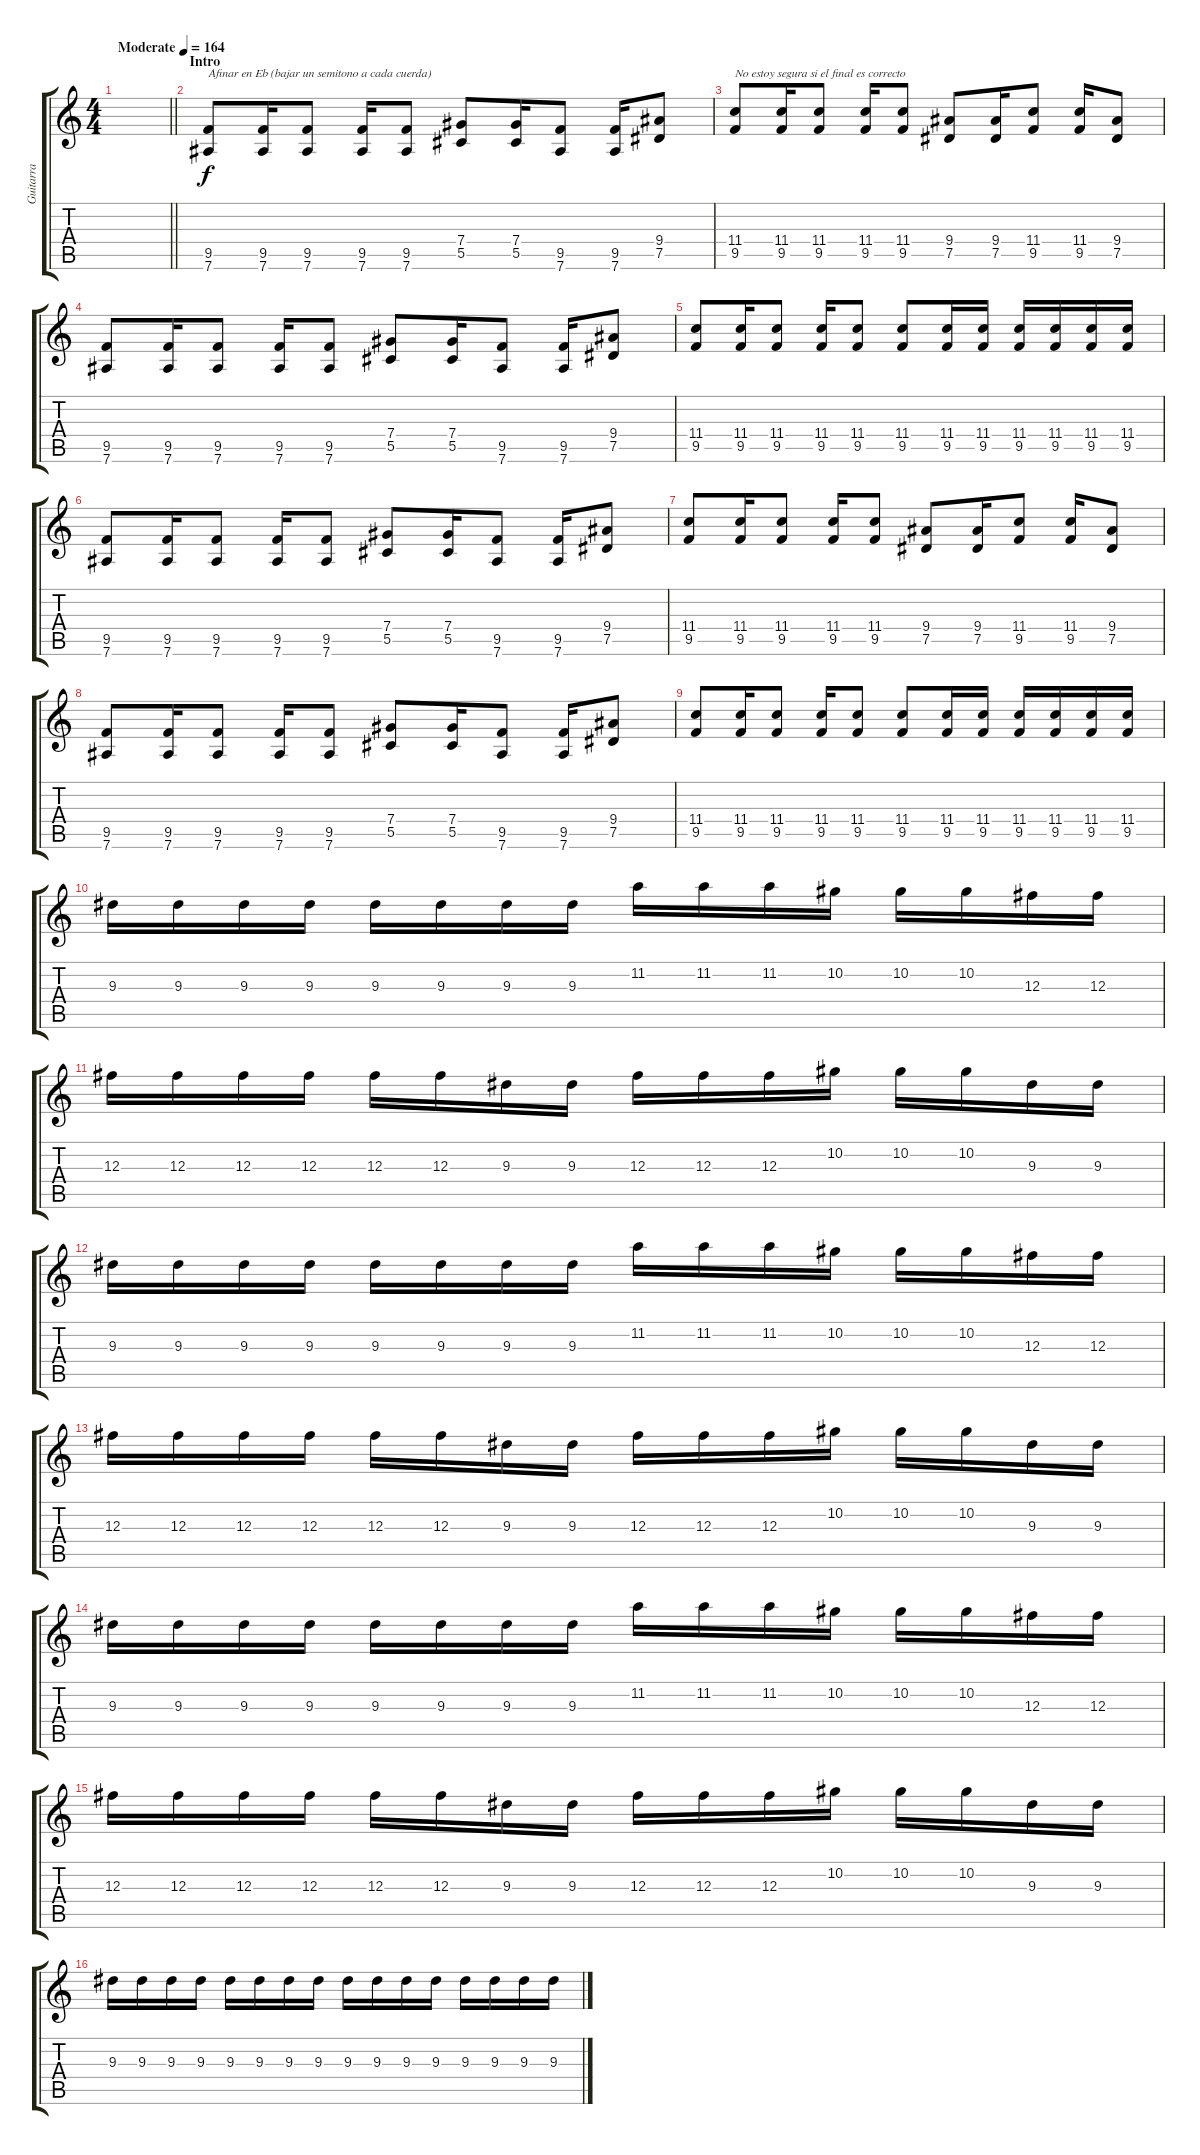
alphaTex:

\track ("Guitarra" "Guitarra") {instrument distortionguitar}
\staff {score tabs}
\tuning (Eb4 Bb3 Gb3 Db3 Ab2 Eb2) {hide}
\ts (4 4)
\tempo (164 "Moderate")
\clef g2
\barLineRight lightlight
\ks c
|
\section ("" "Intro")
(9.5 7.6).8{txt "Afinar en Eb (bajar un semitono a cada cuerda) "} (9.5 7.6).16 (9.5 7.6).8 (9.5 7.6).16 (9.5 7.6).8 (7.4 5.5).8 (7.4 5.5).16 (9.5 7.6).8 (9.5 7.6).16 (9.4 7.5).8 |
(11.4 9.5).8{txt "No estoy segura si el final es correcto"} (11.4 9.5).16 (11.4 9.5).8 (11.4 9.5).16 (11.4 9.5).8 (9.4 7.5).8 (9.4 7.5).16 (11.4 9.5).8 (11.4 9.5).16 (9.4 7.5).8 |
(9.5 7.6).8 (9.5 7.6).16 (9.5 7.6).8 (9.5 7.6).16 (9.5 7.6).8 (7.4 5.5).8 (7.4 5.5).16 (9.5 7.6).8 (9.5 7.6).16 (9.4 7.5).8 |
(11.4 9.5).8 (11.4 9.5).16 (11.4 9.5).8 (11.4 9.5).16 (11.4 9.5).8 (11.4 9.5).8 (11.4 9.5).16 (11.4 9.5).16 (11.4 9.5).16 (11.4 9.5).16 (11.4 9.5).16 (11.4 9.5).16 |
(9.5 7.6).8 (9.5 7.6).16 (9.5 7.6).8 (9.5 7.6).16 (9.5 7.6).8 (7.4 5.5).8 (7.4 5.5).16 (9.5 7.6).8 (9.5 7.6).16 (9.4 7.5).8 |
(11.4 9.5).8 (11.4 9.5).16 (11.4 9.5).8 (11.4 9.5).16 (11.4 9.5).8 (9.4 7.5).8 (9.4 7.5).16 (11.4 9.5).8 (11.4 9.5).16 (9.4 7.5).8 |
(9.5 7.6).8 (9.5 7.6).16 (9.5 7.6).8 (9.5 7.6).16 (9.5 7.6).8 (7.4 5.5).8 (7.4 5.5).16 (9.5 7.6).8 (9.5 7.6).16 (9.4 7.5).8 |
(11.4 9.5).8 (11.4 9.5).16 (11.4 9.5).8 (11.4 9.5).16 (11.4 9.5).8 (11.4 9.5).8 (11.4 9.5).16 (11.4 9.5).16 (11.4 9.5).16 (11.4 9.5).16 (11.4 9.5).16 (11.4 9.5).16 |
9.3.16 9.3.16 9.3.16 9.3.16 9.3.16 9.3.16 9.3.16 9.3.16 11.2.16 11.2.16 11.2.16 10.2.16 10.2.16 10.2.16 12.3.16 12.3.16 |
12.3.16 12.3.16 12.3.16 12.3.16 12.3.16 12.3.16 9.3.16 9.3.16 12.3.16 12.3.16 12.3.16 10.2.16 10.2.16 10.2.16 9.3.16 9.3.16 |
9.3.16 9.3.16 9.3.16 9.3.16 9.3.16 9.3.16 9.3.16 9.3.16 11.2.16 11.2.16 11.2.16 10.2.16 10.2.16 10.2.16 12.3.16 12.3.16 |
12.3.16 12.3.16 12.3.16 12.3.16 12.3.16 12.3.16 9.3.16 9.3.16 12.3.16 12.3.16 12.3.16 10.2.16 10.2.16 10.2.16 9.3.16 9.3.16 |
9.3.16 9.3.16 9.3.16 9.3.16 9.3.16 9.3.16 9.3.16 9.3.16 11.2.16 11.2.16 11.2.16 10.2.16 10.2.16 10.2.16 12.3.16 12.3.16 |
12.3.16 12.3.16 12.3.16 12.3.16 12.3.16 12.3.16 9.3.16 9.3.16 12.3.16 12.3.16 12.3.16 10.2.16 10.2.16 10.2.16 9.3.16 9.3.16 |
9.3.16 9.3.16 9.3.16 9.3.16 9.3.16 9.3.16 9.3.16 9.3.16 9.3.16 9.3.16 9.3.16 9.3.16 9.3.16 9.3.16 9.3.16 9.3.16
